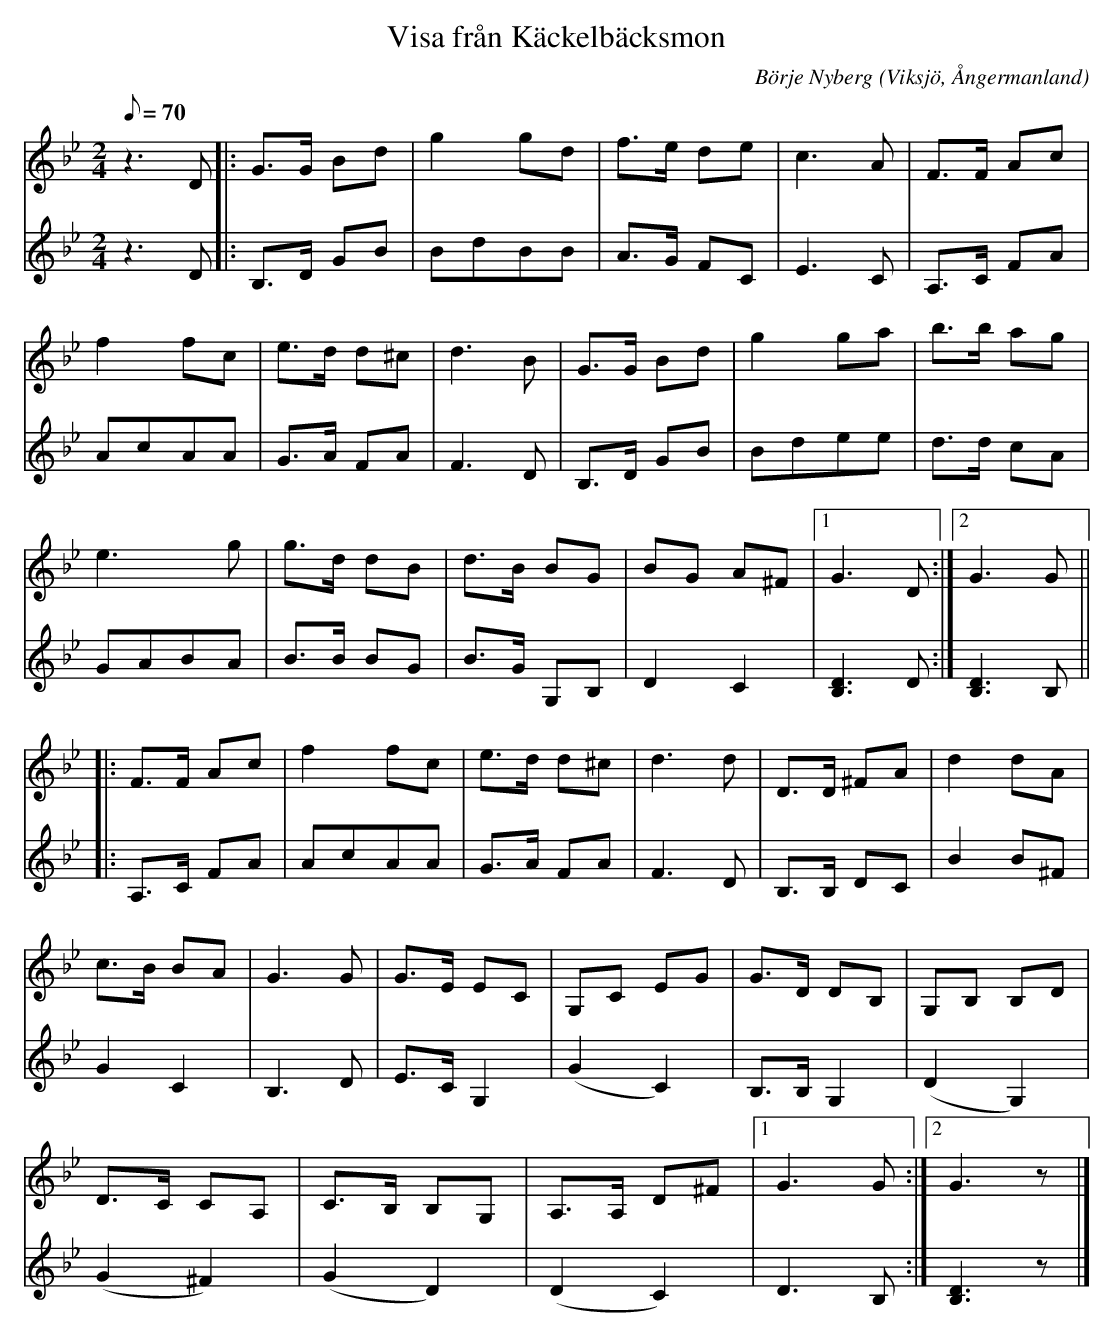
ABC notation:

X:1
T:Visa från Käckelbäcksmon
C:Börje Nyberg
O:Viksjö, Ångermanland
M:2/4
L:1/8
Q:70
K:Gm
V:1
z2> D2|: G>G Bd | g2 gd | f>e de | c2>A2 | F>F Ac |
f2 fc | e>d d^c | d2>B2 | G>G Bd |g2 ga | b>b ag |
e2> g2 | g>d dB |d>B BG |BG A^F |1 G2> D2 :|2 G2> G2 ||
|: F>F Ac | f2 fc | e>d d^c | d2>d2 | D>D ^FA | d2 dA |
c>B BA |G2> G2 | G>E EC | G,C EG | G>D DB, | G,B, B,D |
D>C CA, | C>B, B,G, | A,>A, D^F |1 G2> G2 :|2 G2> z2 |]
V:2
z2> D2 |: B,>D GB | BdBB | A>G FC | E2>C2 | A,>C FA |
AcAA | G>A FA| F2> D2 | B,>D GB | Bdee | d>d cA |
GABA | B>B BG | B>G G,B, | D2C2 | [D2B,2]> D2 :| [D2B,2]> B,2 ||
|: A,>C FA | AcAA | G>A FA | F2> D2 | B,>B, DC | B2 B^F |
G2 C2 | B,2> D2 | E>C G,2 | (G2 C2) | B,>B, G,2 | (D2 G,2) |
(G2 ^F2) | (G2 D2) | (D2 C2) | D2> B,2 :| [D2B,2]> z2 |]
